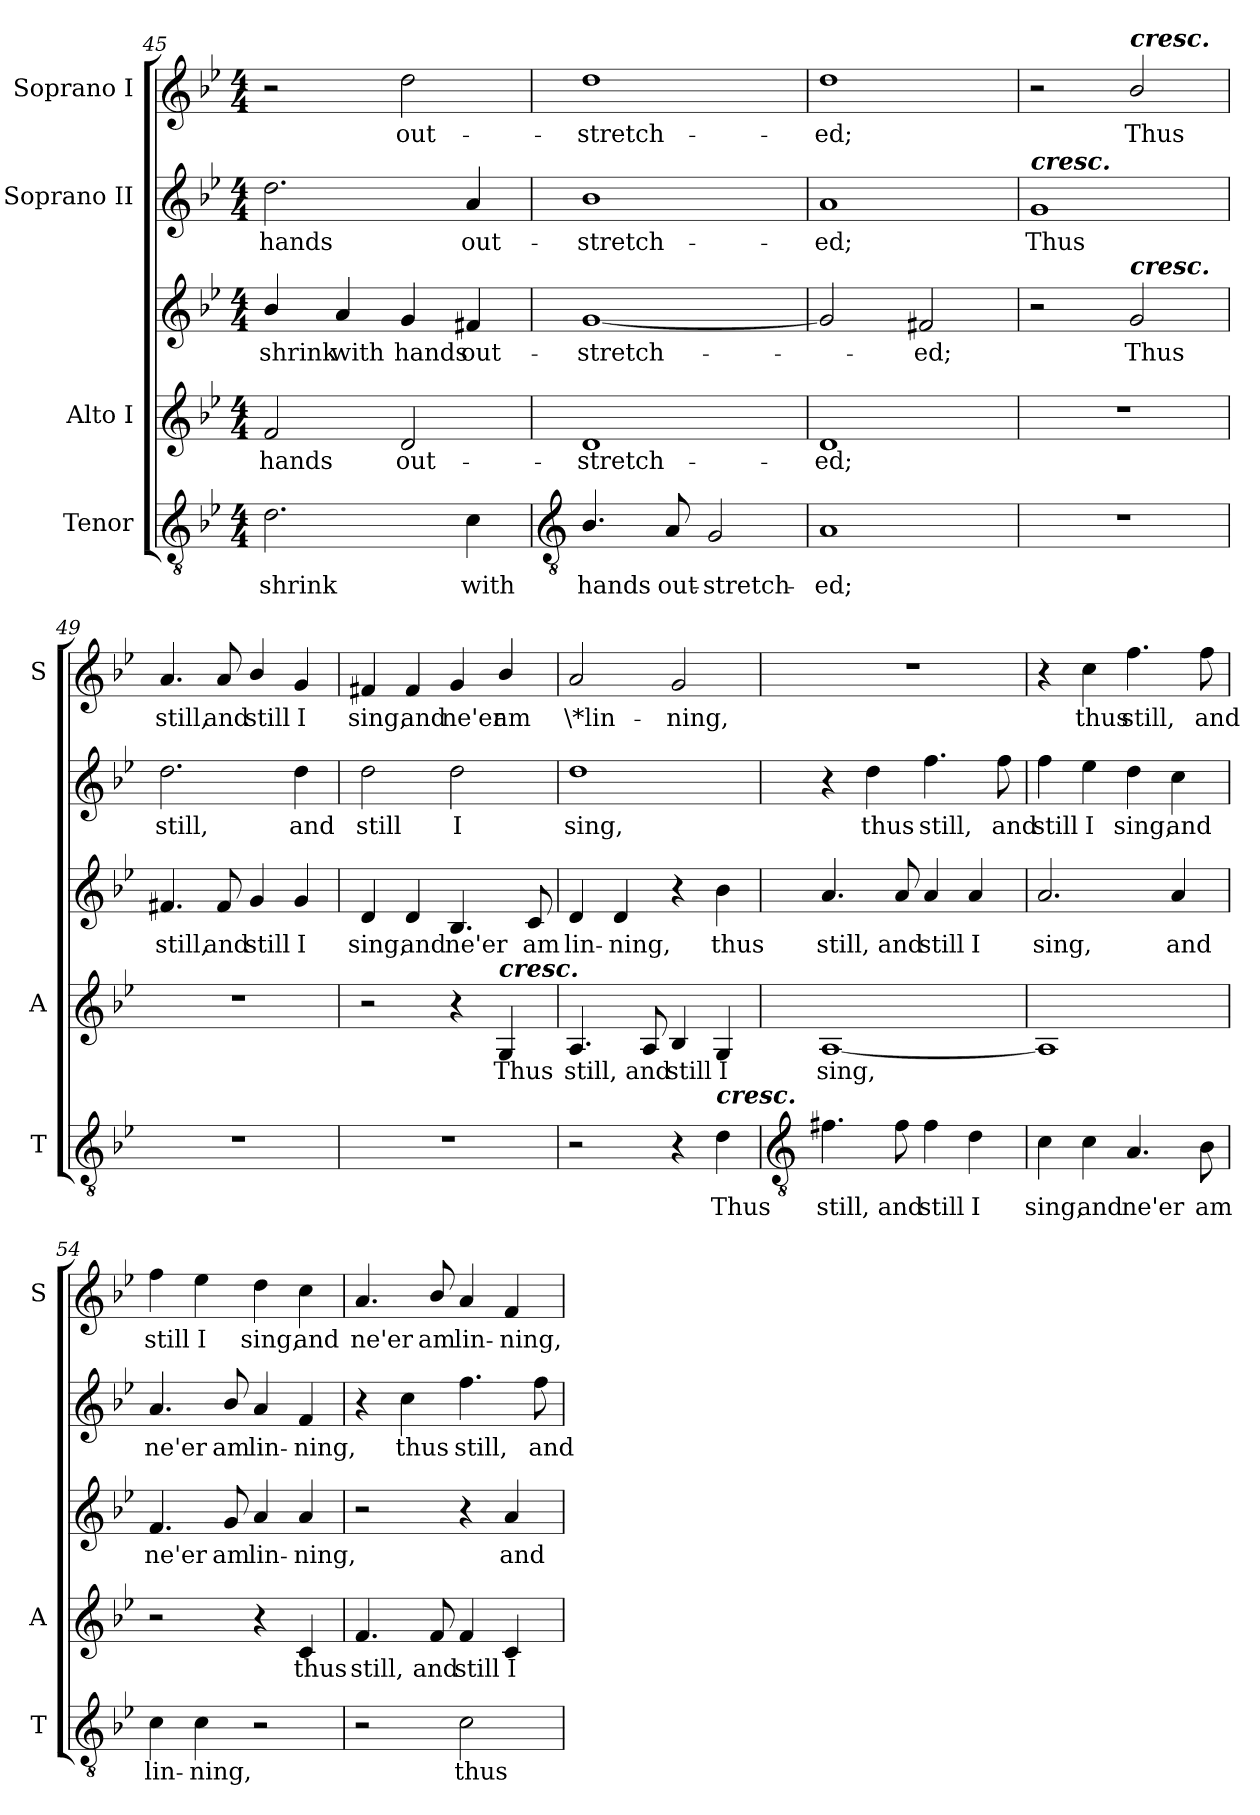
**kern	**text	**kern	**text	**kern	**text	**kern	**text	**kern	**text
*part4	*part4	*part3	*part3	*part3	*part3	*part2	*part2	*part1	*part1
*staff5	*staff5	*staff4	*staff4	*staff3	*staff3	*staff2	*staff2	*staff1	*staff1
*I"Tenor	*	*I"Alto I	*	*	*	*I"Soprano II	*	*I"Soprano I	*
*I'T	*	*I'A	*	*	*	*	*	*I'S	*
*clefGv2	*	*clefG2	*	*clefG2	*	*clefG2	*	*clefG2	*
*k[b-e-]	*	*k[b-e-]	*	*k[b-e-]	*	*k[b-e-]	*	*k[b-e-]	*
*B-:	*	*B-:	*	*B-:	*	*B-:	*	*B-:	*
*M4/4	*	*M4/4	*	*M4/4	*	*M4/4	*	*M4/4	*
=45	=45	=45	=45	=45	=45	=45	=45	=45	=45
!	!LO:LY:b	!	!LO:LY:b	!	!LO:LY:b	!	!LO:LY:b	!	!
2.d	shrink	2f	-hands	4b-/	shrink	2.dd	hands	2r	.
!	!	!	!	!	!LO:LY:b	!	!	!	!
.	.	.	.	4a	with	.	.	.	.
!	!	!	!LO:LY:b	!	!LO:LY:b	!	!	!	!LO:LY:b
.	.	2d	out-	4g	hands	.	.	2dd	out-
!	!LO:LY:b	!	!	!	!LO:LY:b	!	!LO:LY:b	!	!
4c	with	.	.	4f#X	out-	4a	out-	.	.
!!LO:LB:g=z
=46	=46	=46	=46	=46	=46	=46	=46	=46	=46
*clefGv2	*	*	*	*	*	*	*	*	*
!	!LO:LY:b	!	!LO:LY:b	!	!LO:LY:b	!	!LO:LY:b	!	!LO:LY:b
4.B-/	hands	1d	stretch-	[1g	-stretch-	1b-	-stretch-	1dd	-stretch-
!	!LO:LY:b	!	!	!	!	!	!	!	!
8A	out-	.	.	.	.	.	.	.	.
!	!LO:LY:b	!	!	!	!	!	!	!	!
2G	-stretch-	.	.	.	.	.	.	.	.
=47	=47	=47	=47	=47	=47	=47	=47	=47	=47
!	!LO:LY:b	!	!LO:LY:b	!	!	!	!LO:LY:b	!	!LO:LY:b
1A	-ed;	1d	ed;	2g]	.	1a	-ed;	1dd	-ed;
!	!	!	!	!	!LO:LY:b	!	!	!	!
.	.	.	.	2f#X	-ed;	.	.	.	.
=48	=48	=48	=48	=48	=48	=48	=48	=48	=48
!	!	!	!	!	!	!LO:TX:a:Bi:t=cresc.	!	!	!
!	!	!	!	!	!	!	!LO:LY:b	!	!
1r	.	1r	.	2r	.	1g	Thus	2r	.
!	!	!	!	!	!	!	!	!LO:TX:a:Bi:t=cresc.	!
!	!	!	!	!LO:TX:a:Bi:t=cresc.	!	!	!	!	!
!	!	!	!	!	!LO:LY:b	!	!	!	!LO:LY:b
.	.	.	.	2g	Thus	.	.	2b-/	Thus
=49	=49	=49	=49	=49	=49	=49	=49	=49	=49
!	!	!	!	!	!LO:LY:b	!	!LO:LY:b	!	!LO:LY:b
1r	.	1r	.	4.f#X	still,	2.dd	still,	4.a	still,
!	!	!	!	!	!LO:LY:b	!	!	!	!LO:LY:b
.	.	.	.	8f#	and	.	.	8a	and
!	!	!	!	!	!LO:LY:b	!	!	!	!LO:LY:b
.	.	.	.	4g	still	.	.	4b-/	still
!	!	!	!	!	!LO:LY:b	!	!LO:LY:b	!	!LO:LY:b
.	.	.	.	4g	I	4dd	and	4g	I
=50	=50	=50	=50	=50	=50	=50	=50	=50	=50
!	!	!	!	!	!LO:LY:b	!	!LO:LY:b	!	!LO:LY:b
1r	.	2r	.	4d	sing,	2dd	still	4f#X	sing,
!	!	!	!	!	!LO:LY:b	!	!	!	!LO:LY:b
.	.	.	.	4d	and	.	.	4f#	and
!	!	!	!	!	!LO:LY:b	!	!LO:LY:b	!	!LO:LY:b
.	.	4r	.	4.B-	ne'er	2dd	I	4g	ne'er
!	!	!LO:TX:a:Bi:t=cresc.	!	!	!	!	!	!	!
!	!	!	!LO:LY:b	!	!	!	!	!	!LO:LY:b
.	.	4G	Thus	.	.	.	.	4b-/	am
!	!	!	!	!	!LO:LY:b	!	!	!	!
.	.	.	.	8c	am	.	.	.	.
=51	=51	=51	=51	=51	=51	=51	=51	=51	=51
!	!	!	!LO:LY:b	!	!LO:LY:b	!	!LO:LY:b	!	!LO:LY:b
2r	.	4.A	still,	4d	lin-	1dd	sing,	2a	\*lin-
!	!	!	!	!	!LO:LY:b	!	!	!	!
.	.	.	.	4d	-ning,	.	.	.	.
!	!	!	!LO:LY:b	!	!	!	!	!	!
.	.	8A	and	.	.	.	.	.	.
!	!	!	!LO:LY:b	!	!	!	!	!	!LO:LY:b
4r	.	4B-	still	4r	.	.	.	2g	-ning,
!LO:TX:a:Bi:t=cresc.	!	!	!	!	!	!	!	!	!
!	!LO:LY:b	!	!LO:LY:b	!	!LO:LY:b	!	!	!	!
4d	Thus	4G	I	4b-	thus	.	.	.	.
!!LO:LB:g=z
=52	=52	=52	=52	=52	=52	=52	=52	=52	=52
*clefGv2	*	*	*	*	*	*	*	*	*
!	!LO:LY:b	!	!LO:LY:b	!	!LO:LY:b	!	!	!	!
4.f#X	still,	[1A	sing,	4.a	still,	4r	.	1r	.
!	!	!	!	!	!	!	!LO:LY:b	!	!
.	.	.	.	.	.	4dd	thus	.	.
!	!LO:LY:b	!	!	!	!LO:LY:b	!	!	!	!
8f#	and	.	.	8a	and	.	.	.	.
!	!LO:LY:b	!	!	!	!LO:LY:b	!	!LO:LY:b	!	!
4f#	still	.	.	4a	still	4.ff	still,	.	.
!	!LO:LY:b	!	!	!	!LO:LY:b	!	!	!	!
4d	I	.	.	4a	I	.	.	.	.
!	!	!	!	!	!	!	!LO:LY:b	!	!
.	.	.	.	.	.	8ff	and	.	.
=53	=53	=53	=53	=53	=53	=53	=53	=53	=53
!	!LO:LY:b	!	!	!	!LO:LY:b	!	!LO:LY:b	!	!
4c	sing,	1A]	.	2.a	sing,	4ff	still	4r	.
!	!LO:LY:b	!	!	!	!	!	!LO:LY:b	!	!LO:LY:b
4c	and	.	.	.	.	4ee-	I	4cc	thus
!	!LO:LY:b	!	!	!	!	!	!LO:LY:b	!	!LO:LY:b
4.A	ne'er	.	.	.	.	4dd	sing,	4.ff	still,
!	!	!	!	!	!LO:LY:b	!	!LO:LY:b	!	!
.	.	.	.	4a	and	4cc	and	.	.
!	!LO:LY:b	!	!	!	!	!	!	!	!LO:LY:b
8B-	am	.	.	.	.	.	.	8ff	and
=54	=54	=54	=54	=54	=54	=54	=54	=54	=54
!	!LO:LY:b	!	!	!	!LO:LY:b	!	!LO:LY:b	!	!LO:LY:b
4c	lin-	2r	.	4.f	ne'er	4.a	ne'er	4ff	still
!	!LO:LY:b	!	!	!	!	!	!	!	!LO:LY:b
4c	-ning,	.	.	.	.	.	.	4ee-	I
!	!	!	!	!	!LO:LY:b	!	!LO:LY:b	!	!
.	.	.	.	8g	am	8b-/	am	.	.
!	!	!	!	!	!LO:LY:b	!	!LO:LY:b	!	!LO:LY:b
2r	.	4r	.	4a	lin-	4a	lin-	4dd	sing,
!	!	!	!LO:LY:b	!	!LO:LY:b	!	!LO:LY:b	!	!LO:LY:b
.	.	4c	thus	4a	-ning,	4f	-ning,	4cc	and
=55	=55	=55	=55	=55	=55	=55	=55	=55	=55
!	!	!	!LO:LY:b	!	!	!	!	!	!LO:LY:b
2r	.	4.f	still,	2r	.	4r	.	4.a	ne'er
!	!	!	!	!	!	!	!LO:LY:b	!	!
.	.	.	.	.	.	4cc	thus	.	.
!	!	!	!LO:LY:b	!	!	!	!	!	!LO:LY:b
.	.	8f	and	.	.	.	.	8b-/	am
!	!LO:LY:b	!	!LO:LY:b	!	!	!	!LO:LY:b	!	!LO:LY:b
2c	thus	4f	still	4r	.	4.ff	still,	4a	lin-
!	!	!	!LO:LY:b	!	!LO:LY:b	!	!	!	!LO:LY:b
.	.	4c	I	4a	and	.	.	4f	-ning,
!	!	!	!	!	!	!	!LO:LY:b	!	!
.	.	.	.	.	.	8ff	and	.	.
=	=	=	=	=	=	=	=	=	=
*-	*-	*-	*-	*-	*-	*-	*-	*-	*-
